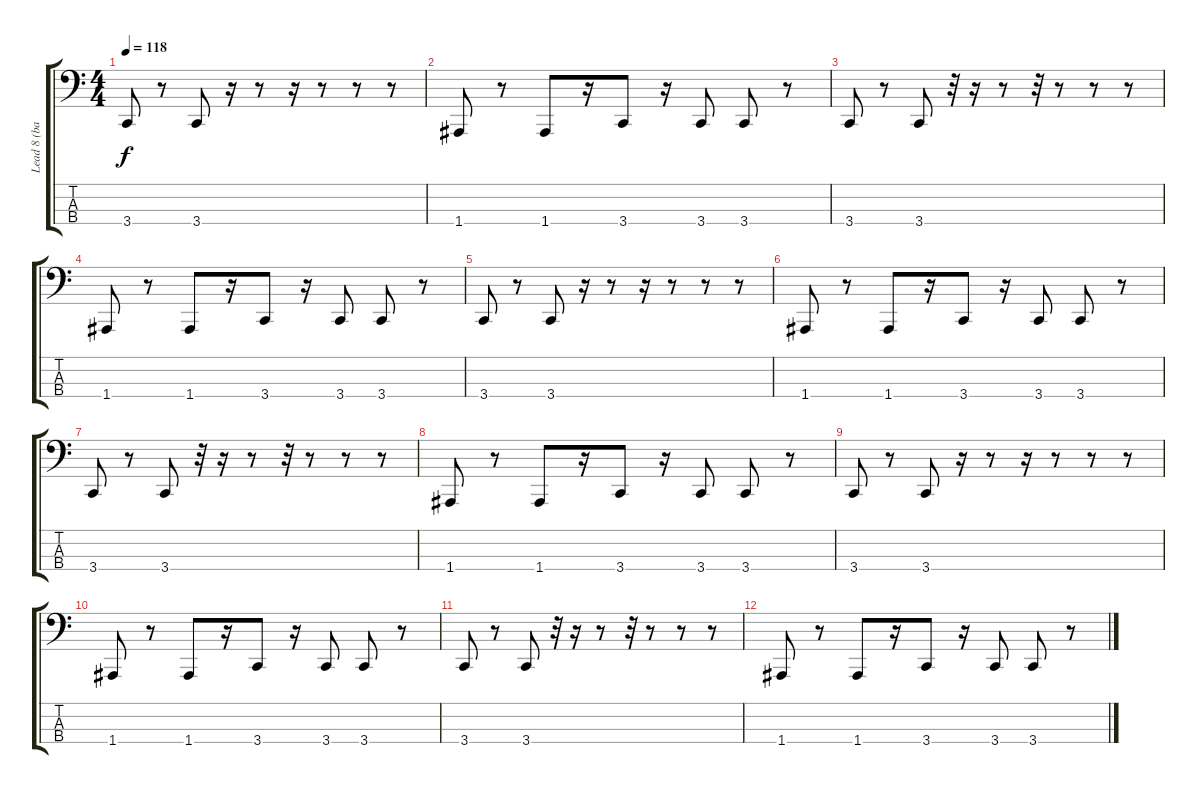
\track ("Lead 8 (bass + lead)" "Lead 8 (ba") {instrument lead8bassandlead}
\staff {score tabs}
\tuning (C-1 G2 D2 A1) {hide}
\ts (4 4)
\tempo 118
\clef f4
\ks c
3.4.8{dy f} r.8 3.4.8 r.16 r.8 r.16 r.8 r.8 r.8 |
1.4.8 r.8 1.4.8 r.16 3.4.8 r.16 3.4.8 3.4.8 r.8 |
3.4.8 r.8 3.4.8 r.32 r.16 r.8 r.32 r.8 r.8 r.8 |
1.4.8 r.8 1.4.8 r.16 3.4.8 r.16 3.4.8 3.4.8 r.8 |
3.4.8 r.8 3.4.8 r.16 r.8 r.16 r.8 r.8 r.8 |
1.4.8 r.8 1.4.8 r.16 3.4.8 r.16 3.4.8 3.4.8 r.8 |
3.4.8 r.8 3.4.8 r.32 r.16 r.8 r.32 r.8 r.8 r.8 |
1.4.8 r.8 1.4.8 r.16 3.4.8 r.16 3.4.8 3.4.8 r.8 |
3.4.8{volume 10} r.8 3.4.8{volume 9} r.16 r.8{volume 10} r.16 r.8{volume 9} r.8{volume 9} r.8 |
1.4.8{volume 8} r.8 1.4.8{volume 7} r.16 3.4.8{volume 7} r.16 3.4.8{volume 6} 3.4.8{volume 6} r.8 |
3.4.8{volume 5} r.8 3.4.8{volume 4} r.32 r.16{volume 4} r.8 r.32 r.8{volume 3} r.8{volume 2} r.8 |
1.4.8{volume 2} r.8 1.4.8{volume 1} r.16 3.4.8{volume 0} r.16 3.4.8 3.4.8 r.8
